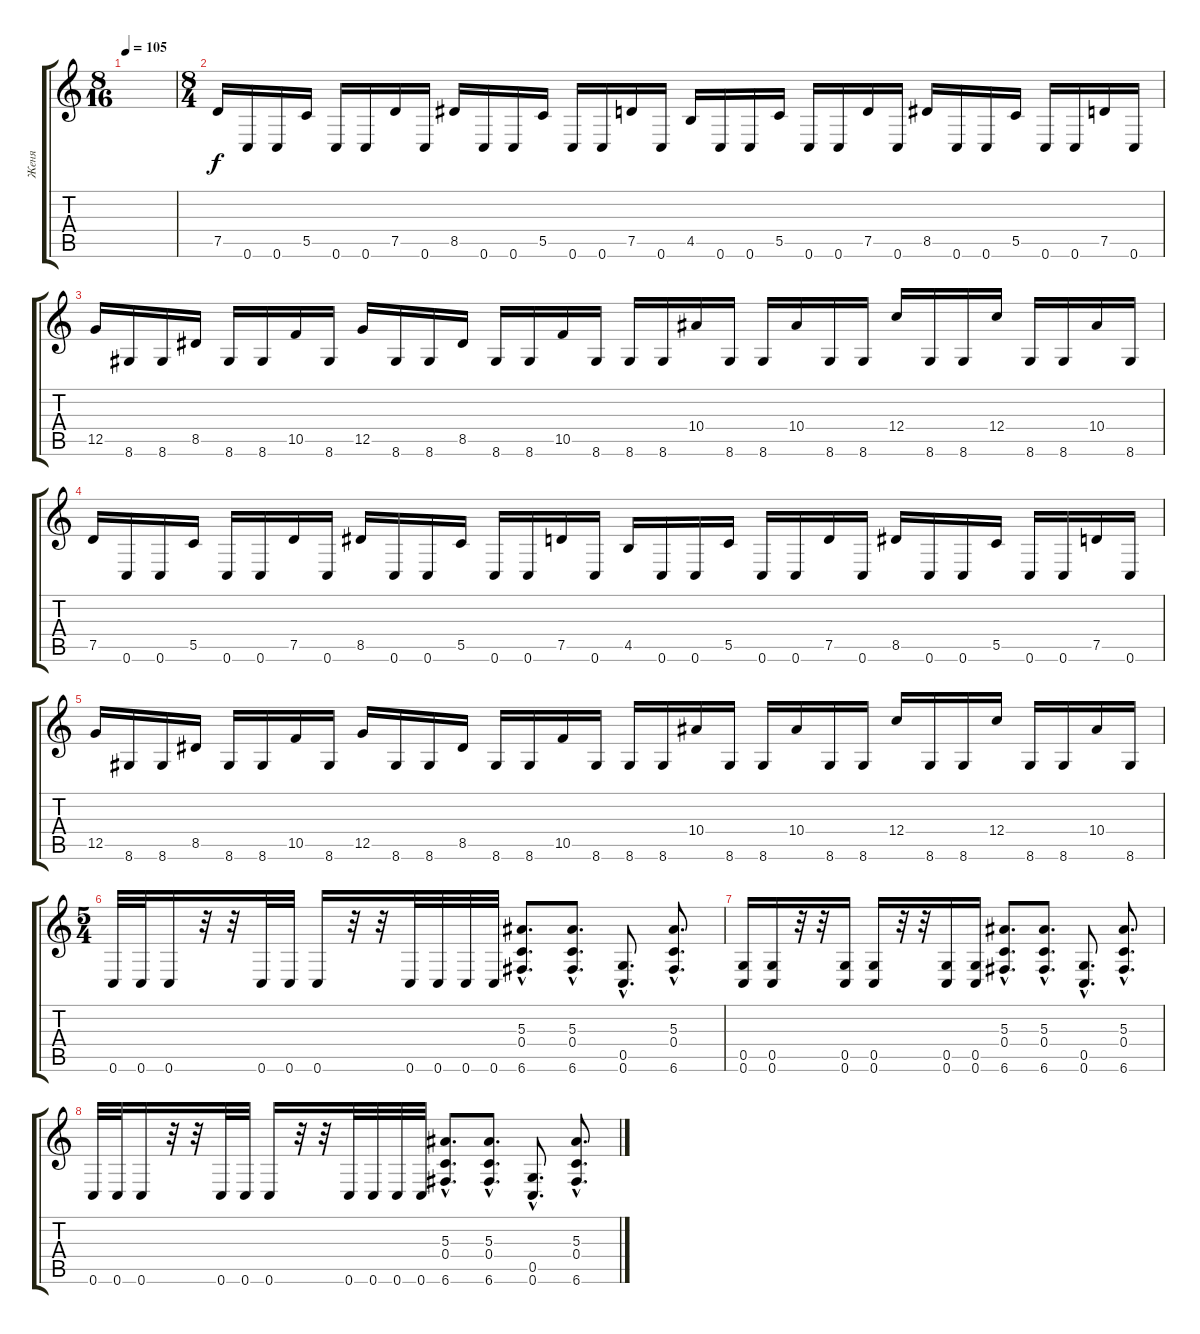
\track ("Женя" "Женя") {instrument overdrivenguitar}
\staff {score tabs}
\tuning (D4 A3 F3 C3 G2 C2) {hide}
\ts (8 16)
\tempo 105
\clef g2
\ks c
|
\ts (8 4)
7.5.16 0.6.16 0.6.16 5.5.16 0.6.16 0.6.16 7.5.16 0.6.16 8.5.16 0.6.16 0.6.16 5.5.16 0.6.16 0.6.16 7.5.16 0.6.16 4.5.16 0.6.16 0.6.16 5.5.16 0.6.16 0.6.16 7.5.16 0.6.16 8.5.16 0.6.16 0.6.16 5.5.16 0.6.16 0.6.16 7.5.16 0.6.16 |
12.5.16 8.6.16 8.6.16 8.5.16 8.6.16 8.6.16 10.5.16 8.6.16 12.5.16 8.6.16 8.6.16 8.5.16 8.6.16 8.6.16 10.5.16 8.6.16 8.6.16 8.6.16 10.4.16 8.6.16 8.6.16 10.4.16 8.6.16 8.6.16 12.4.16 8.6.16 8.6.16 12.4.16 8.6.16 8.6.16 10.4.16 8.6.16 |
7.5.16 0.6.16 0.6.16 5.5.16 0.6.16 0.6.16 7.5.16 0.6.16 8.5.16 0.6.16 0.6.16 5.5.16 0.6.16 0.6.16 7.5.16 0.6.16 4.5.16 0.6.16 0.6.16 5.5.16 0.6.16 0.6.16 7.5.16 0.6.16 8.5.16 0.6.16 0.6.16 5.5.16 0.6.16 0.6.16 7.5.16 0.6.16 |
12.5.16 8.6.16 8.6.16 8.5.16 8.6.16 8.6.16 10.5.16 8.6.16 12.5.16 8.6.16 8.6.16 8.5.16 8.6.16 8.6.16 10.5.16 8.6.16 8.6.16 8.6.16 10.4.16 8.6.16 8.6.16 10.4.16 8.6.16 8.6.16 12.4.16 8.6.16 8.6.16 12.4.16 8.6.16 8.6.16 10.4.16 8.6.16 |
\ts (5 4)
0.6.32 0.6.32 0.6.16 r.32 r.32 0.6.32 0.6.32 0.6.16 r.32 r.32 0.6.32 0.6.32 0.6.32 0.6.32 (5.3{hac} 0.4{hac} 6.6{hac}).8{d} (5.3{hac} 0.4{hac} 6.6{hac}).8{d} (0.5{hac} 0.6{hac}).8{d} (5.3{hac} 0.4{hac} 6.6{hac}).8{d} |
(0.5 0.6).16 (0.5 0.6).16 r.32 r.32 (0.5 0.6).16 (0.5 0.6).16 r.32 r.32 (0.5 0.6).16 (0.5 0.6).16 (5.3{hac} 0.4{hac} 6.6{hac}).8{d} (5.3{hac} 0.4{hac} 6.6{hac}).8{d} (0.5{hac} 0.6{hac}).8{d} (5.3{hac} 0.4{hac} 6.6{hac}).8{d} |
0.6.32 0.6.32 0.6.16 r.32 r.32 0.6.32 0.6.32 0.6.16 r.32 r.32 0.6.32 0.6.32 0.6.32 0.6.32 (5.3{hac} 0.4{hac} 6.6{hac}).8{d} (5.3{hac} 0.4{hac} 6.6{hac}).8{d} (0.5{hac} 0.6{hac}).8{d} (5.3{hac} 0.4{hac} 6.6{hac}).8{d}
